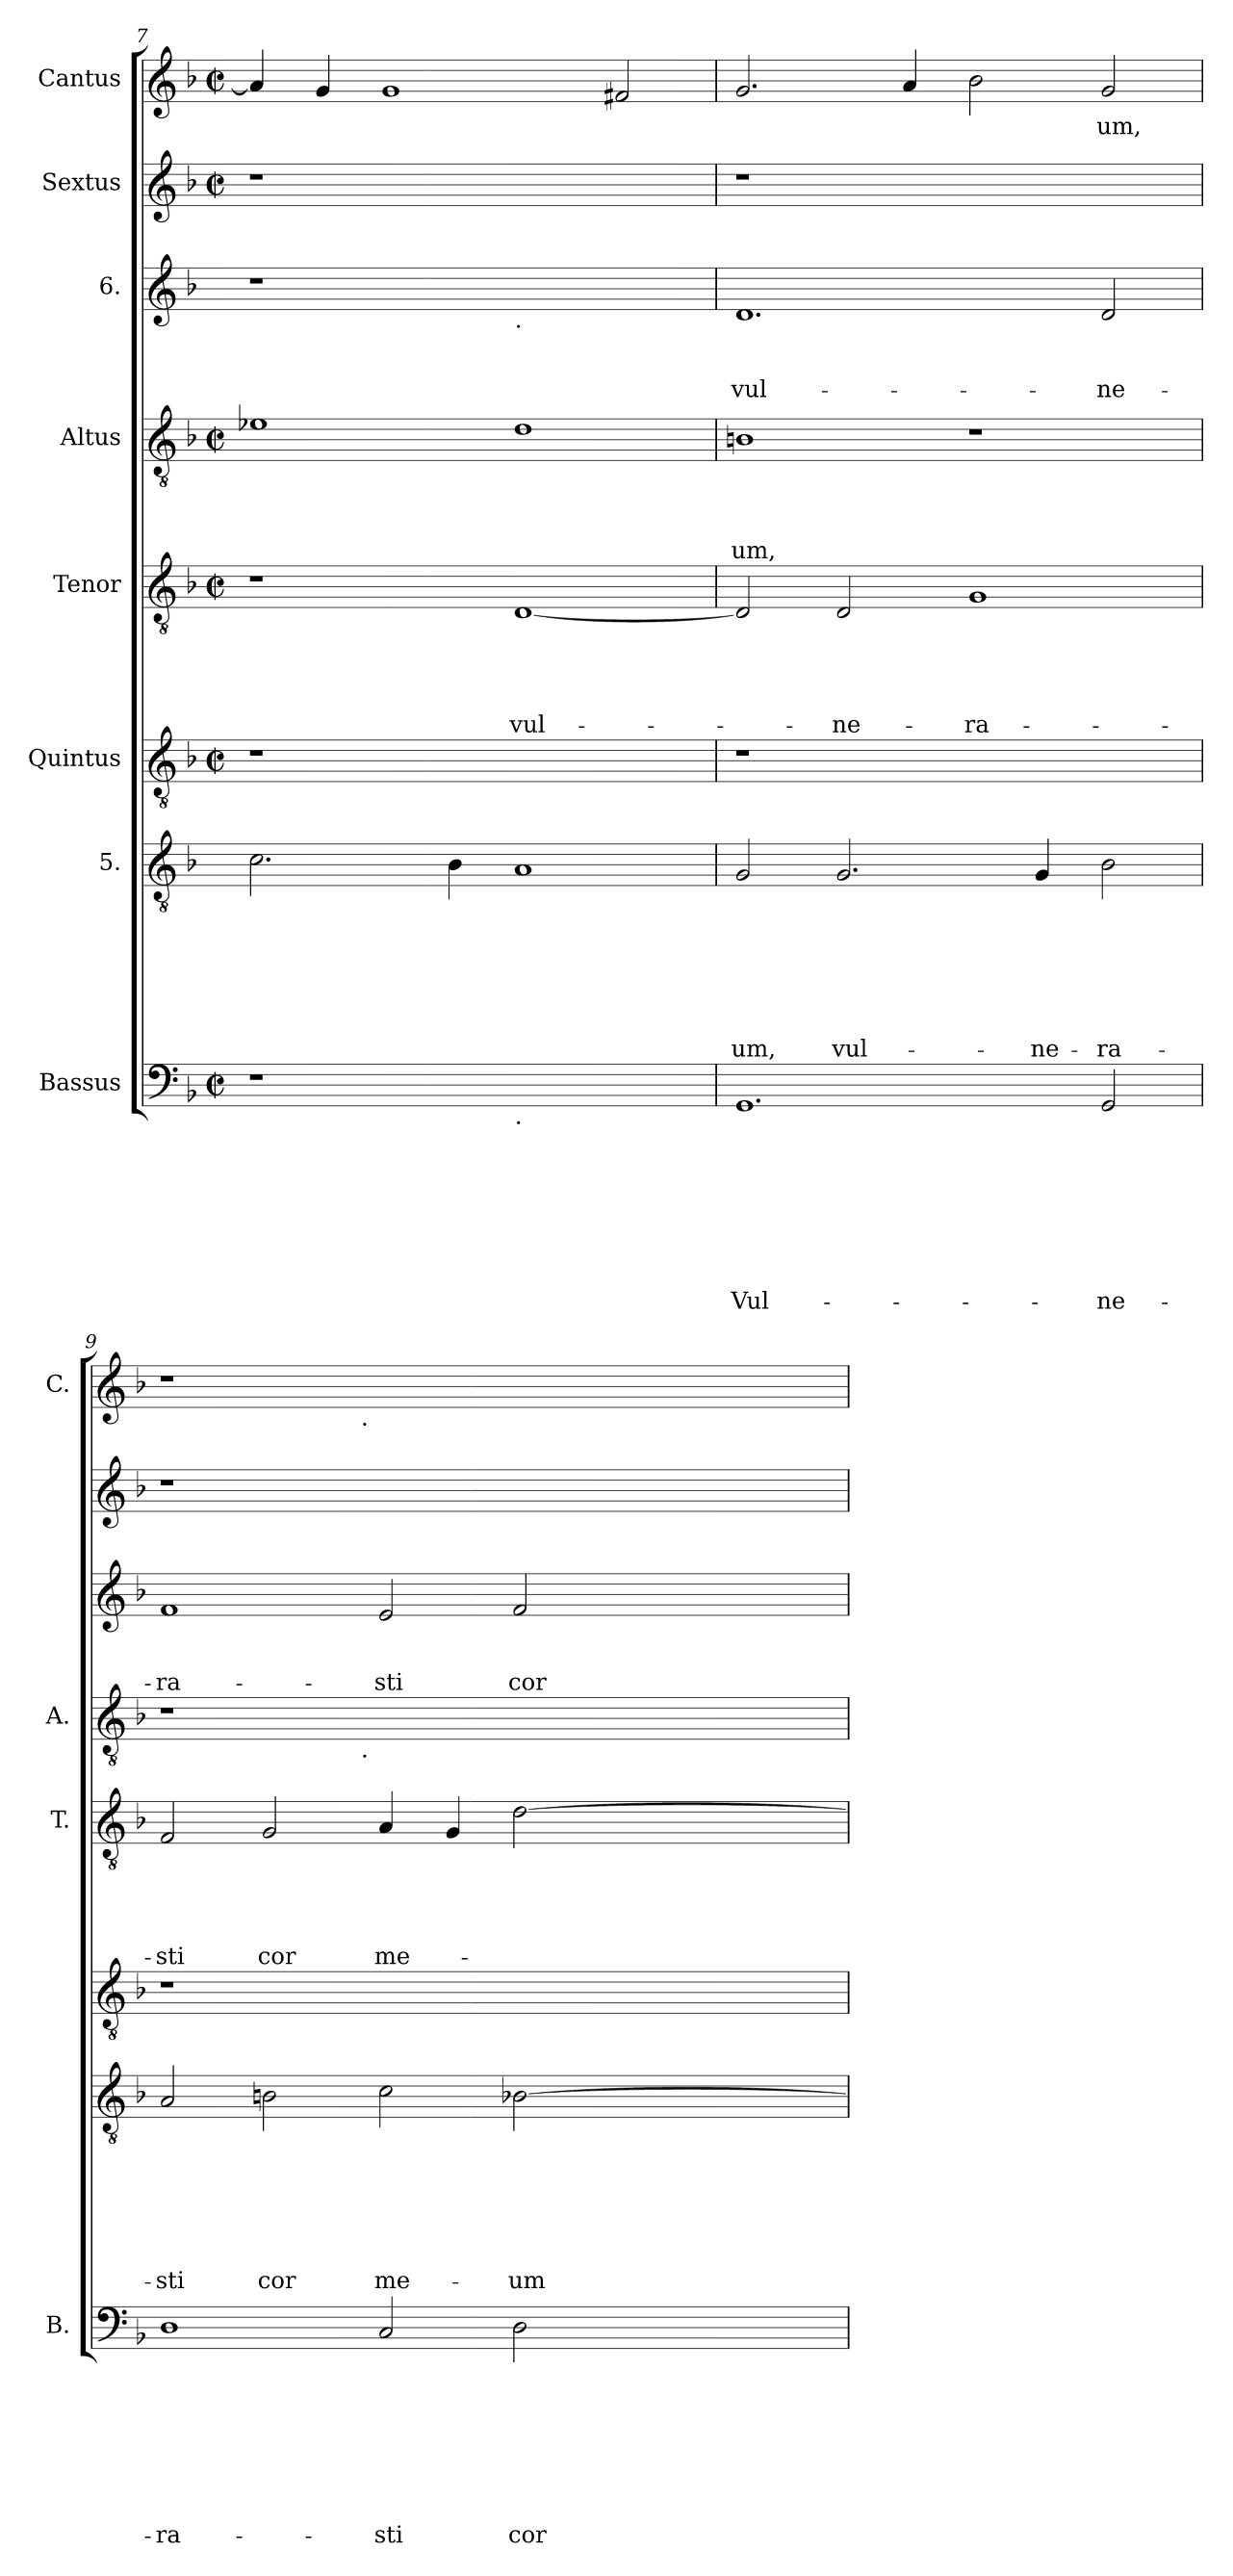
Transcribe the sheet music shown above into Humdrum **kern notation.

**kern	**text	**text	**text	**text	**text	**text	**text	**text	**kern	**text	**text	**text	**text	**text	**text	**text	**kern	**kern	**text	**text	**text	**text	**text	**kern	**text	**text	**text	**text	**kern	**text	**text	**text	**kern	**kern	**text
*part8	*part8	*part8	*part8	*part8	*part8	*part8	*part8	*part8	*part7	*part7	*part7	*part7	*part7	*part7	*part7	*part7	*part6	*part5	*part5	*part5	*part5	*part5	*part5	*part4	*part4	*part4	*part4	*part4	*part3	*part3	*part3	*part3	*part2	*part1	*part1
*staff8	*staff8	*staff8	*staff8	*staff8	*staff8	*staff8	*staff8	*staff8	*staff7	*staff7	*staff7	*staff7	*staff7	*staff7	*staff7	*staff7	*staff6	*staff5	*staff5	*staff5	*staff5	*staff5	*staff5	*staff4	*staff4	*staff4	*staff4	*staff4	*staff3	*staff3	*staff3	*staff3	*staff2	*staff1	*staff1
*I"Bassus	*	*	*	*	*	*	*	*	*I"5.	*	*	*	*	*	*	*	*I"Quintus	*I"Tenor	*	*	*	*	*	*I"Altus	*	*	*	*	*I"6.	*	*	*	*I"Sextus	*I"Cantus	*
*I'B.	*	*	*	*	*	*	*	*	*	*	*	*	*	*	*	*	*	*I'T.	*	*	*	*	*	*I'A.	*	*	*	*	*	*	*	*	*	*I'C.	*
*clefF4	*	*	*	*	*	*	*	*	*clefGv2	*	*	*	*	*	*	*	*clefGv2	*clefGv2	*	*	*	*	*	*clefGv2	*	*	*	*	*clefG2	*	*	*	*clefG2	*clefG2	*
*k[b-]	*	*	*	*	*	*	*	*	*k[b-]	*	*	*	*	*	*	*	*k[b-]	*k[b-]	*	*	*	*	*	*k[b-]	*	*	*	*	*k[b-]	*	*	*	*k[b-]	*k[b-]	*
*F:	*	*	*	*	*	*	*	*	*F:	*	*	*	*	*	*	*	*F:	*F:	*	*	*	*	*	*F:	*	*	*	*	*F:	*	*	*	*F:	*F:	*
*M2/2	*	*	*	*	*	*	*	*	*	*	*	*	*	*	*	*	*M2/2	*M2/2	*	*	*	*	*	*M2/2	*	*	*	*	*	*	*	*	*M2/2	*M2/2	*
*met(c|)	*	*	*	*	*	*	*	*	*	*	*	*	*	*	*	*	*met(c|)	*met(c|)	*	*	*	*	*	*met(c|)	*	*	*	*	*	*	*	*	*met(c|)	*met(c|)	*
=7	=7	=7	=7	=7	=7	=7	=7	=7	=7	=7	=7	=7	=7	=7	=7	=7	=7	=7	=7	=7	=7	=7	=7	=7	=7	=7	=7	=7	=7	=7	=7	=7	=7	=7	=7
1r	.	.	.	.	.	.	.	.	2.c\	.	.	.	.	.	.	.	1r	1r	.	.	.	.	.	1e-X	.	.	.	.	1r	.	.	.	1r	4a/]	.
.	.	.	.	.	.	.	.	.	.	.	.	.	.	.	.	.	.	.	.	.	.	.	.	.	.	.	.	.	.	.	.	.	.	4g/	.
.	.	.	.	.	.	.	.	.	.	.	.	.	.	.	.	.	.	.	.	.	.	.	.	.	.	.	.	.	.	.	.	.	.	1g	.
.	.	.	.	.	.	.	.	.	4B-\	.	.	.	.	.	.	.	.	.	.	.	.	.	.	.	.	.	.	.	.	.	.	.	.	.	.
!	!	!	!	!	!	!	!	!	!	!	!	!	!	!	!	!	!	!	!	!	!	!	!	!	!	!	!	!	!LO:TX:b:t=.	!	!	!	!	!	!
!LO:TX:b:t=.	!	!	!	!	!	!	!	!	!	!	!	!	!	!	!	!	!	!	!	!	!	!	!	!	!	!	!	!	!	!	!	!	!	!	!
!	!	!	!	!	!	!	!	!	!	!	!	!	!	!	!	!	!	!	!	!	!	!	!LO:LY:b	!	!	!	!	!	!	!	!	!	!	!	!
1ryy	.	.	.	.	.	.	.	.	1A	.	.	.	.	.	.	.	1ryy	[<1D	.	.	.	.	vul-	1d	.	.	.	.	1ryy	.	.	.	1ryy	.	.
.	.	.	.	.	.	.	.	.	.	.	.	.	.	.	.	.	.	.	.	.	.	.	.	.	.	.	.	.	.	.	.	.	.	2f#X/	.
=8	=8	=8	=8	=8	=8	=8	=8	=8	=8	=8	=8	=8	=8	=8	=8	=8	=8	=8	=8	=8	=8	=8	=8	=8	=8	=8	=8	=8	=8	=8	=8	=8	=8	=8	=8
!	!	!	!	!	!	!	!	!LO:LY:b	!	!	!	!	!	!	!	!LO:LY:b	!	!	!	!	!	!	!	!	!	!	!	!LO:LY:b	!	!	!	!LO:LY:b	!	!	!
1.GG	.	.	.	.	.	.	.	Vul-	2G/	.	.	.	.	.	.	-um,	1r	2D/]	.	.	.	.	.	1Bn	.	.	.	-um,	1.d	.	.	vul-	1r	2.g/	.
!	!	!	!	!	!	!	!	!	!	!	!	!	!	!	!	!LO:LY:b	!	!	!	!	!	!	!LO:LY:b	!	!	!	!	!	!	!	!	!	!	!	!
.	.	.	.	.	.	.	.	.	2.G/	.	.	.	.	.	.	vul-	.	2D/	.	.	.	.	-ne-	.	.	.	.	.	.	.	.	.	.	.	.
.	.	.	.	.	.	.	.	.	.	.	.	.	.	.	.	.	.	.	.	.	.	.	.	.	.	.	.	.	.	.	.	.	.	4a/	.
!	!	!	!	!	!	!	!	!	!	!	!	!	!	!	!	!	!	!	!	!	!	!	!LO:LY:b	!	!	!	!	!	!	!	!	!	!	!	!
.	.	.	.	.	.	.	.	.	.	.	.	.	.	.	.	.	1ryy	1G	.	.	.	.	-ra-	1r	.	.	.	.	.	.	.	.	1ryy	2b-\	.
!	!	!	!	!	!	!	!	!	!	!	!	!	!	!	!	!LO:LY:b	!	!	!	!	!	!	!	!	!	!	!	!	!	!	!	!	!	!	!
.	.	.	.	.	.	.	.	.	4G/	.	.	.	.	.	.	-ne-	.	.	.	.	.	.	.	.	.	.	.	.	.	.	.	.	.	.	.
!	!	!	!	!	!	!	!	!LO:LY:b	!	!	!	!	!	!	!	!LO:LY:b	!	!	!	!	!	!	!	!	!	!	!	!	!	!	!	!LO:LY:b	!	!	!LO:LY:b
2GG/	.	.	.	.	.	.	.	-ne-	2B-\	.	.	.	.	.	.	-ra-	.	.	.	.	.	.	.	.	.	.	.	.	2d/	.	.	-ne-	.	2g/	-um,
=9	=9	=9	=9	=9	=9	=9	=9	=9	=9	=9	=9	=9	=9	=9	=9	=9	=9	=9	=9	=9	=9	=9	=9	=9	=9	=9	=9	=9	=9	=9	=9	=9	=9	=9	=9
!	!	!	!	!	!	!	!	!LO:LY:b	!	!	!	!	!	!	!	!LO:LY:b	!	!	!	!	!	!	!LO:LY:b	!	!	!	!	!	!	!	!	!LO:LY:b	!	!	!
*	*	*	*	*	*	*	*	*	*	*	*	*	*	*	*	*	*	*	*	*	*	*	*	*^	*	*	*	*	*	*	*	*	*	*^	*
1D	.	.	.	.	.	.	.	-ra-	2A/	.	.	.	.	.	.	-sti	1r	2F/	.	.	.	.	-sti	1r	2ryy	.	.	.	.	1f	.	.	-ra-	1r	1r	2ryy	.
!	!	!	!	!	!	!	!	!	!	!	!	!	!	!	!	!LO:LY:b	!	!	!	!	!	!	!LO:LY:b	!	!	!	!	!	!	!	!	!	!	!	!	!	!
.	.	.	.	.	.	.	.	.	2Bn\	.	.	.	.	.	.	cor	.	2G/	.	.	.	.	cor	.	4...ryy	.	.	.	.	.	.	.	.	.	.	4...ryy	.
!	!	!	!	!	!	!	!	!	!	!	!	!	!	!	!	!	!	!	!	!	!	!	!	!	!	!	!	!	!	!	!	!	!	!	!	!LO:TX:b:t=.	!
!	!	!	!	!	!	!	!	!	!	!	!	!	!	!	!	!	!	!	!	!	!	!	!	!	!LO:TX:b:t=.	!	!	!	!	!	!	!	!	!	!	!	!
.	.	.	.	.	.	.	.	.	.	.	.	.	.	.	.	.	.	.	.	.	.	.	.	.	1ryy	.	.	.	.	.	.	.	.	.	.	1ryy	.
!	!	!	!	!	!	!	!	!LO:LY:b	!	!	!	!	!	!	!	!LO:LY:b	!	!	!	!	!	!	!LO:LY:b	!	!	!	!	!	!	!	!	!	!LO:LY:b	!	!	!	!
2C/	.	.	.	.	.	.	.	-sti	2c\	.	.	.	.	.	.	me-	1ryy	4A/	.	.	.	.	me-	1ryy	.	.	.	.	.	2e/	.	.	-sti	1ryy	1ryy	.	.
.	.	.	.	.	.	.	.	.	.	.	.	.	.	.	.	.	.	4G/	.	.	.	.	.	.	.	.	.	.	.	.	.	.	.	.	.	.	.
!	!	!	!	!	!	!	!	!LO:LY:b	!	!	!	!	!	!	!	!LO:LY:b	!	!	!	!	!	!	!	!	!	!	!	!	!	!	!	!	!LO:LY:b	!	!	!	!
2D\	.	.	.	.	.	.	.	cor	[>2B-X\	.	.	.	.	.	.	-um	.	[>2d\	.	.	.	.	.	.	.	.	.	.	.	2f/	.	.	cor	.	.	.	.
.	.	.	.	.	.	.	.	.	.	.	.	.	.	.	.	.	.	.	.	.	.	.	.	.	32ryy	.	.	.	.	.	.	.	.	.	.	32ryy	.
*	*	*	*	*	*	*	*	*	*	*	*	*	*	*	*	*	*	*	*	*	*	*	*	*v	*v	*	*	*	*	*	*	*	*	*	*v	*v	*
=	=	=	=	=	=	=	=	=	=	=	=	=	=	=	=	=	=	=	=	=	=	=	=	=	=	=	=	=	=	=	=	=	=	=	=
*-	*-	*-	*-	*-	*-	*-	*-	*-	*-	*-	*-	*-	*-	*-	*-	*-	*-	*-	*-	*-	*-	*-	*-	*-	*-	*-	*-	*-	*-	*-	*-	*-	*-	*-	*-
